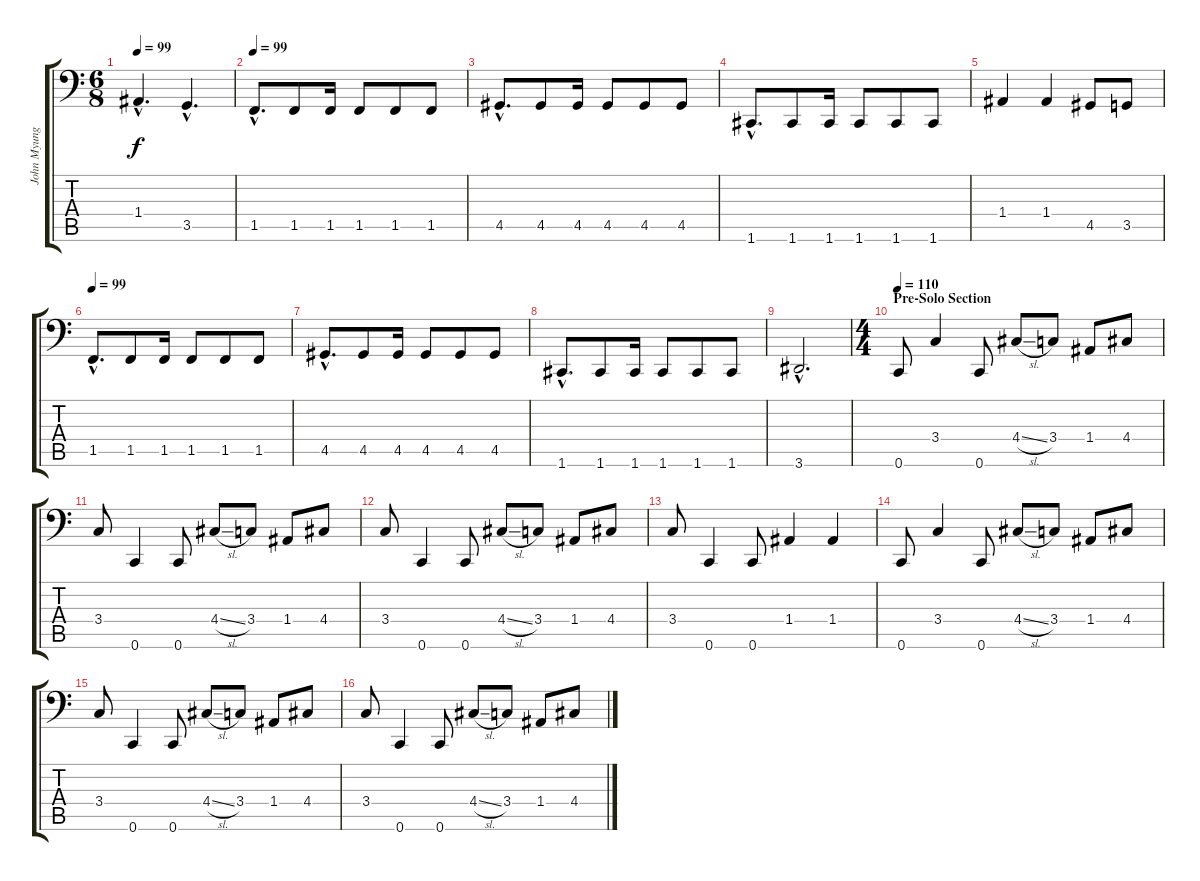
\track ("John Myung" "John Myung") {instrument electricbassfinger}
\staff {score tabs}
\tuning (C3 G2 D2 A1 E1 C1) {hide}
\ts (6 8)
\tempo 99
\clef f4
\ks c
1.4{hac}.4{d dy f} 3.5{hac}.4{d} |
\tempo 99
1.5{hac}.8{d} 1.5.8 1.5.16 1.5.8 1.5.8 1.5.8 |
4.5{hac}.8{d} 4.5.8 4.5.16 4.5.8 4.5.8 4.5.8 |
1.6{hac}.8{d} 1.6.8 1.6.16 1.6.8 1.6.8 1.6.8 |
1.4.4 1.4.4 4.5.8 3.5.8 |
\tempo 99
1.5{hac}.8{d} 1.5.8 1.5.16 1.5.8 1.5.8 1.5.8 |
4.5{hac}.8{d} 4.5.8 4.5.16 4.5.8 4.5.8 4.5.8 |
1.6{hac}.8{d} 1.6.8 1.6.16 1.6.8 1.6.8 1.6.8 |
3.6{hac}.2{d} |
\ts (4 4)
\section ("" "Pre-Solo Section")
\tempo 110
0.6.8 3.4.4 0.6.8 4.4{sl}.8 3.4.8 1.4.8 4.4.8 |
3.4.8 0.6.4 0.6.8 4.4{sl}.8 3.4.8 1.4.8 4.4.8 |
3.4.8 0.6.4 0.6.8 4.4{sl}.8 3.4.8 1.4.8 4.4.8 |
3.4.8 0.6.4 0.6.8 1.4.4 1.4.4 |
0.6.8 3.4.4 0.6.8 4.4{sl}.8 3.4.8 1.4.8 4.4.8 |
3.4.8 0.6.4 0.6.8 4.4{sl}.8 3.4.8 1.4.8 4.4.8 |
3.4.8 0.6.4 0.6.8 4.4{sl}.8 3.4.8 1.4.8 4.4.8
